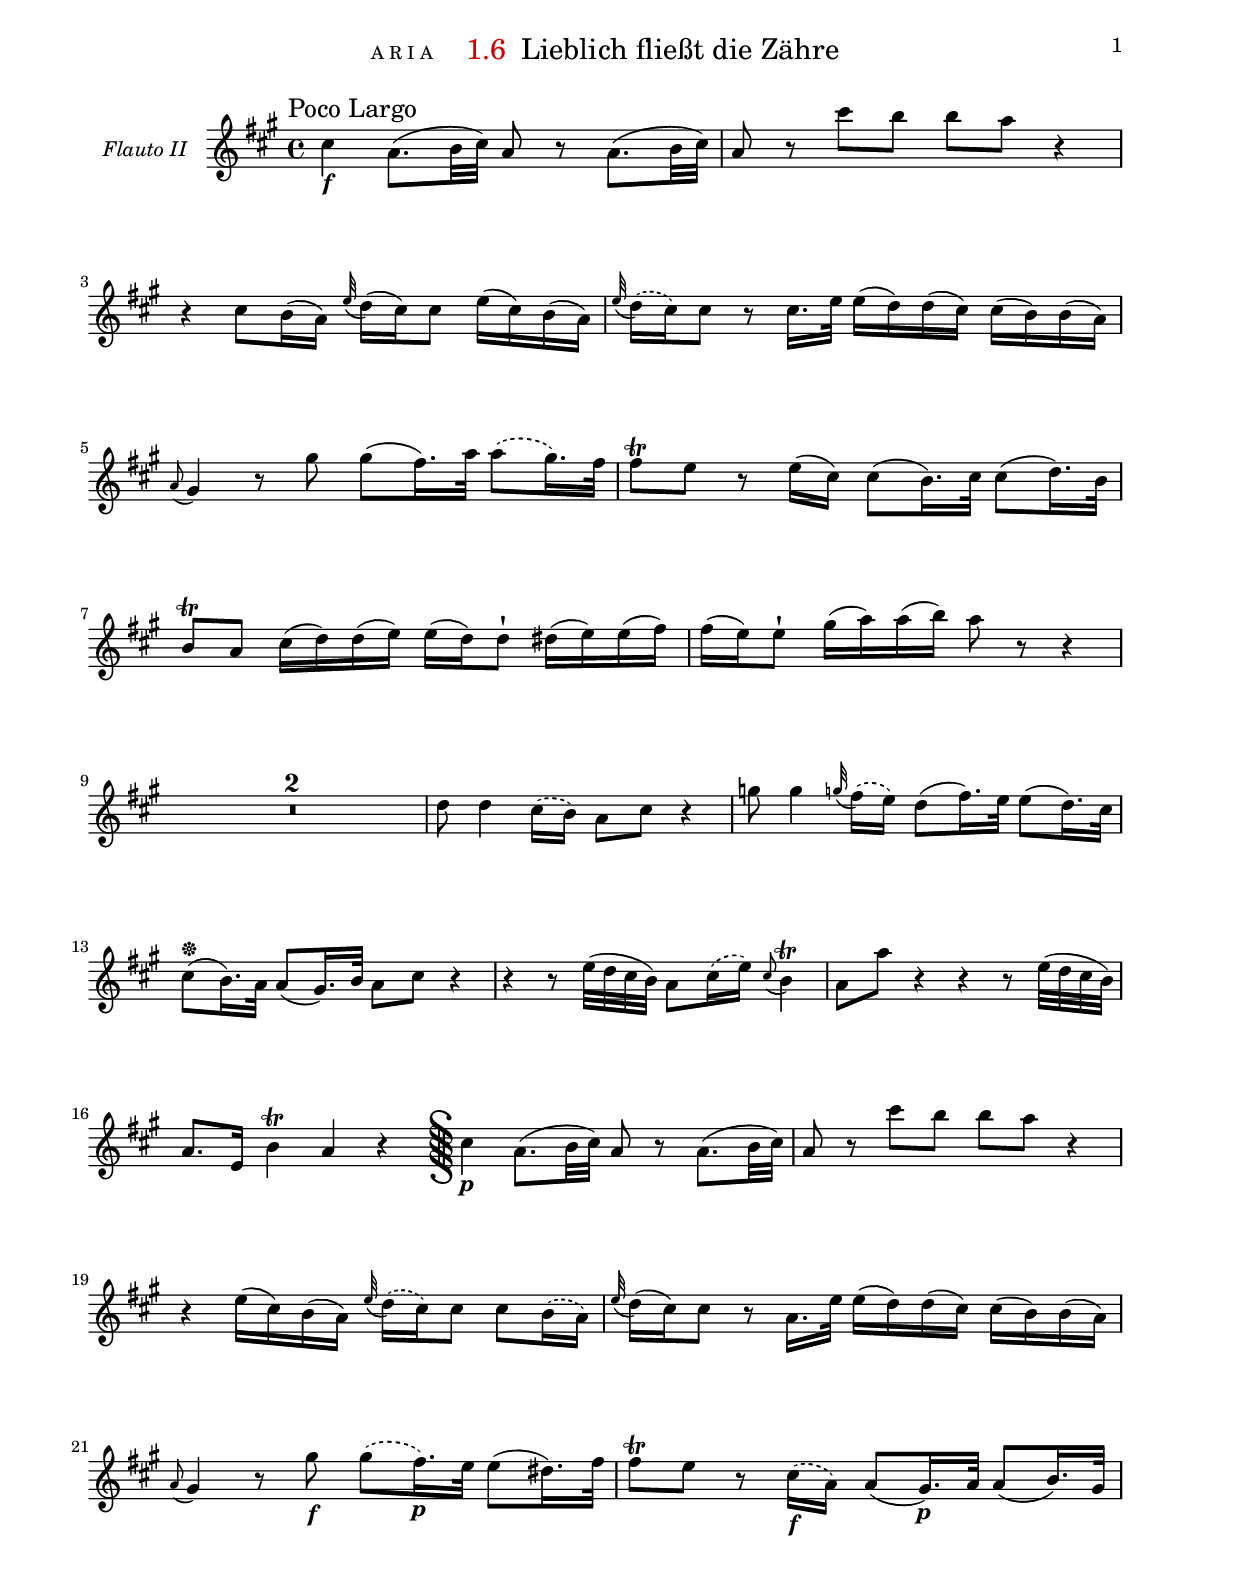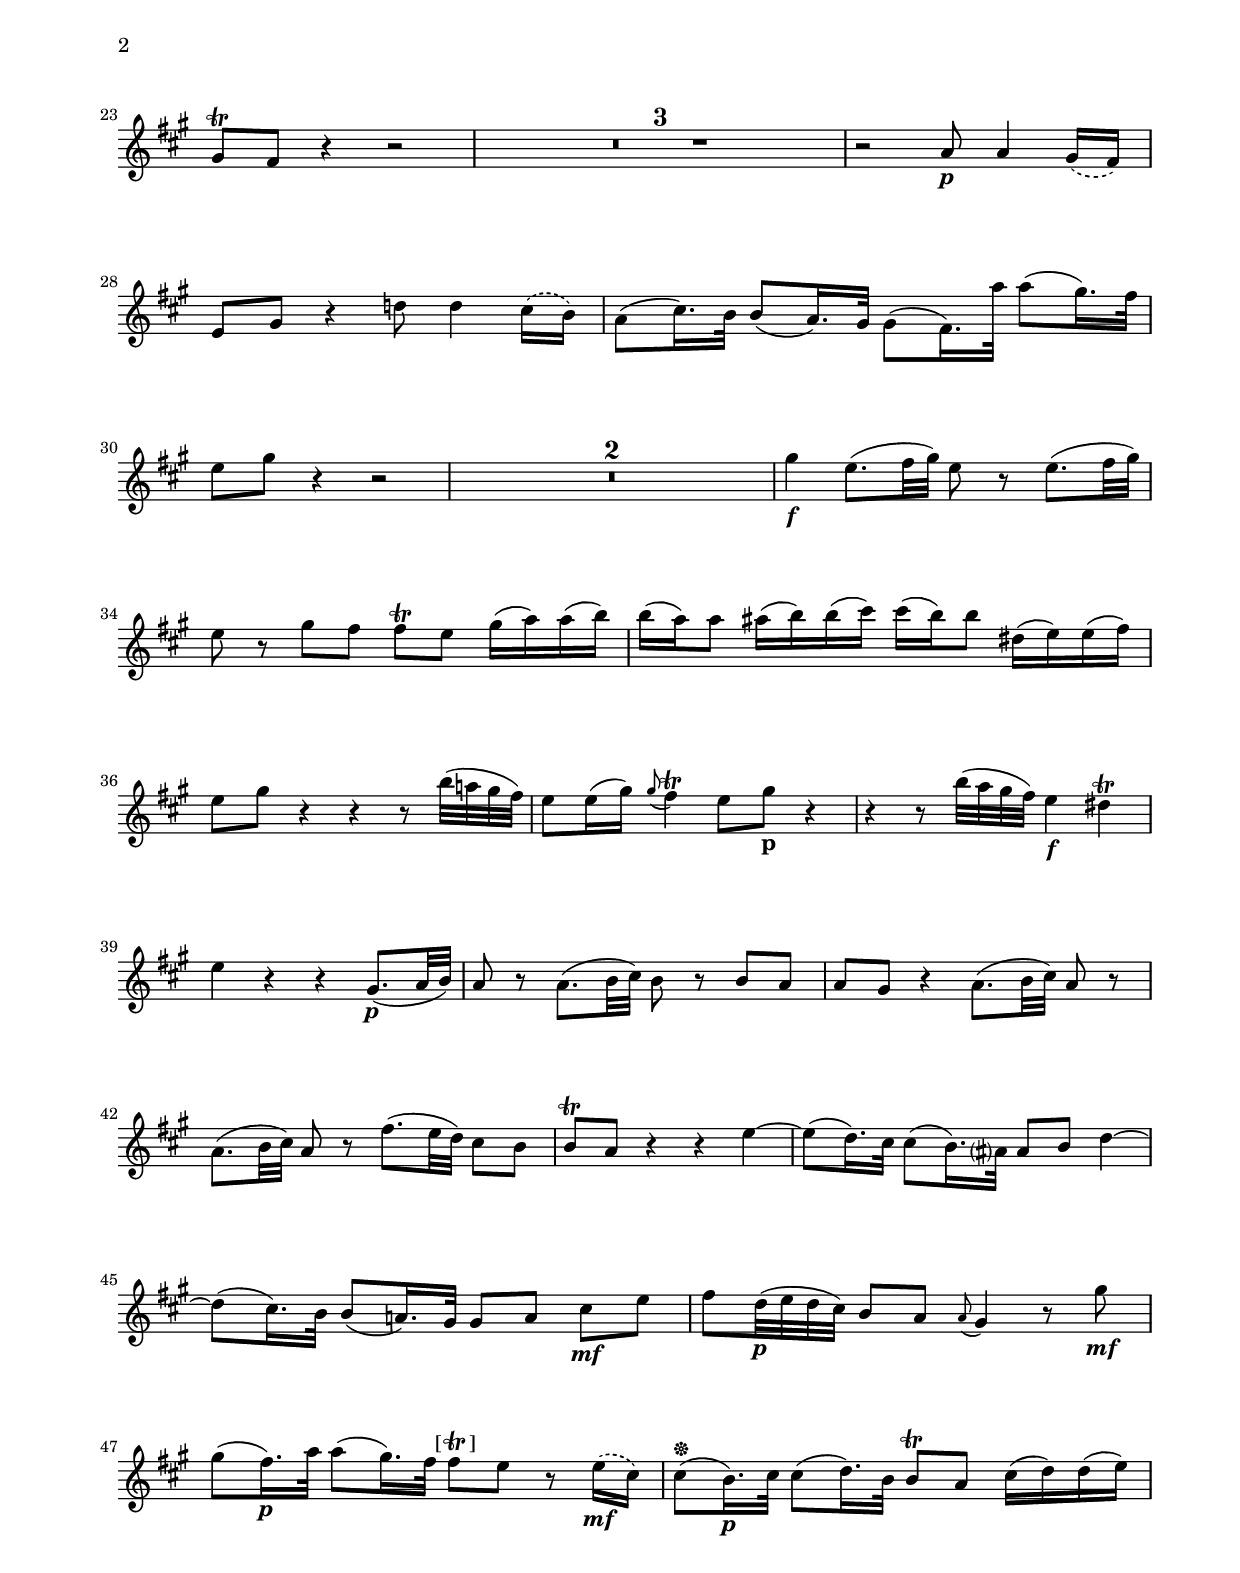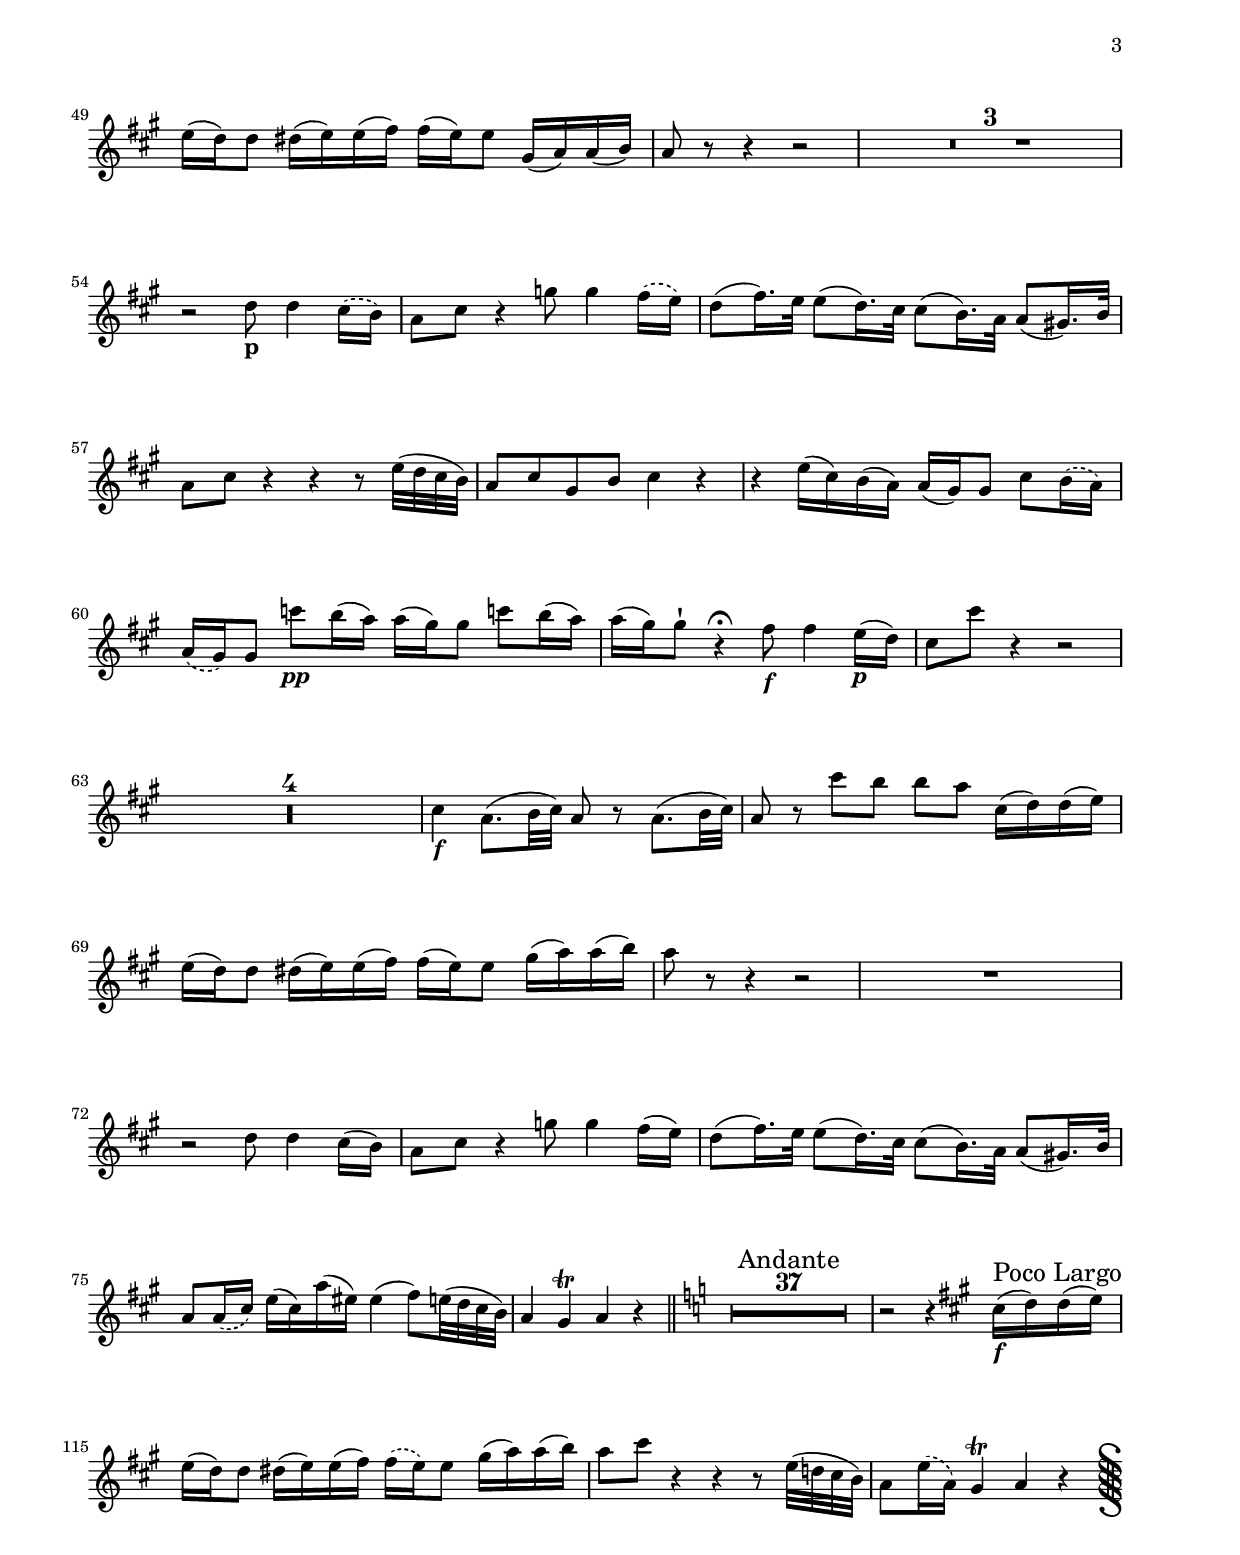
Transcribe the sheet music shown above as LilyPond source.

\version "2.22.0"

\include "../definitions.ly"

\paper {
  indent = 1\cm
  top-margin = 1.5\cm
  system-separator-markup = ##f
  system-system-spacing =
    #'((basic-distance . 18)
       (minimum-distance . 18)
       (padding . -100)
       (stretchability . 0))

  top-system-spacing =
    #'((basic-distance . 12)
       (minimum-distance . 12)
       (padding . -100)
       (stretchability . 0))

  top-markup-spacing =
    #'((basic-distance . 0)
       (minimum-distance . 0)
       (padding . -100)
       (stretchability . 0))

  markup-system-spacing =
    #'((basic-distance . 12)
       (minimum-distance . 12)
       (padding . -100)
       (stretchability . 0))

  systems-per-page = #9
}

#(set-global-staff-size 17.82)

\layout {
  \context {
    \Staff
    instrumentName = "fl 2"
  }
}

\book {
  \bookpart {
    \header {
      genre = "A R I A"
      number = "1.6"
      title = "Lieblich fließt die Zähre"
    }
    \paper { indent = 2\cm }
    \score {
      <<
        \new Staff {
          \set Staff.instrumentName = "Flauto II"
          \LieblichFlautoII
        }
      >>
    }
  }
}
